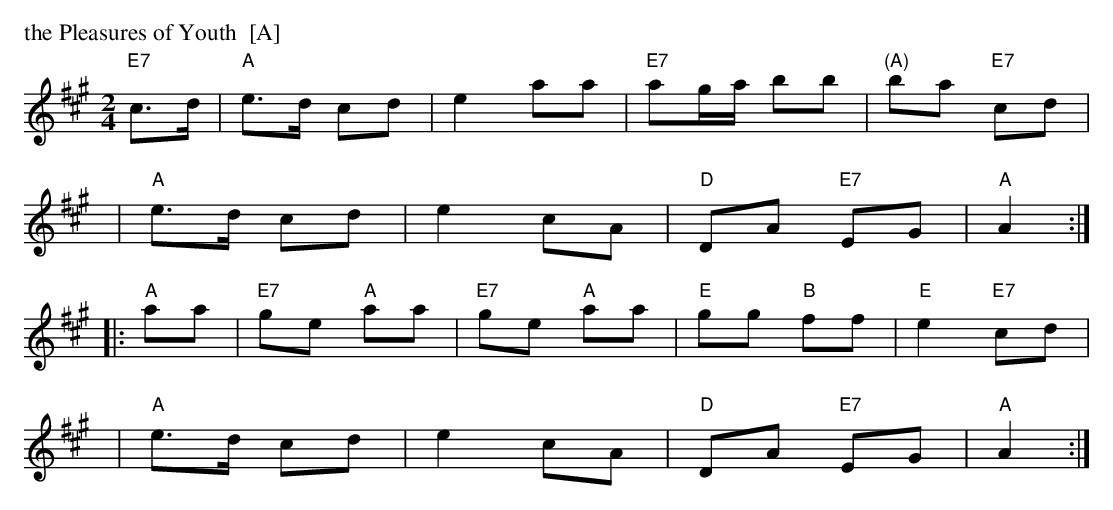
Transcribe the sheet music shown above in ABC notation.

X:1
P: the Pleasures of Youth  [A]
M: 2/4
L: 1/8
K: A
 "E7"c>d | "A"e>d cd | e2 aa | "E7"ag/a/ bb | "(A)"ba "E7"cd |
     y6  | "A"e>d cd | e2 cA | "D"DA "E7"EG | "A"A2 :|
|: "A"aa | "E7"ge "A"aa | "E7"ge "A"aa | "E"gg "B"ff | "E"e2 "E7"cd |
     y6  | "A"e>d cd | e2 cA | "D"DA "E7"EG | "A"A2 :|
